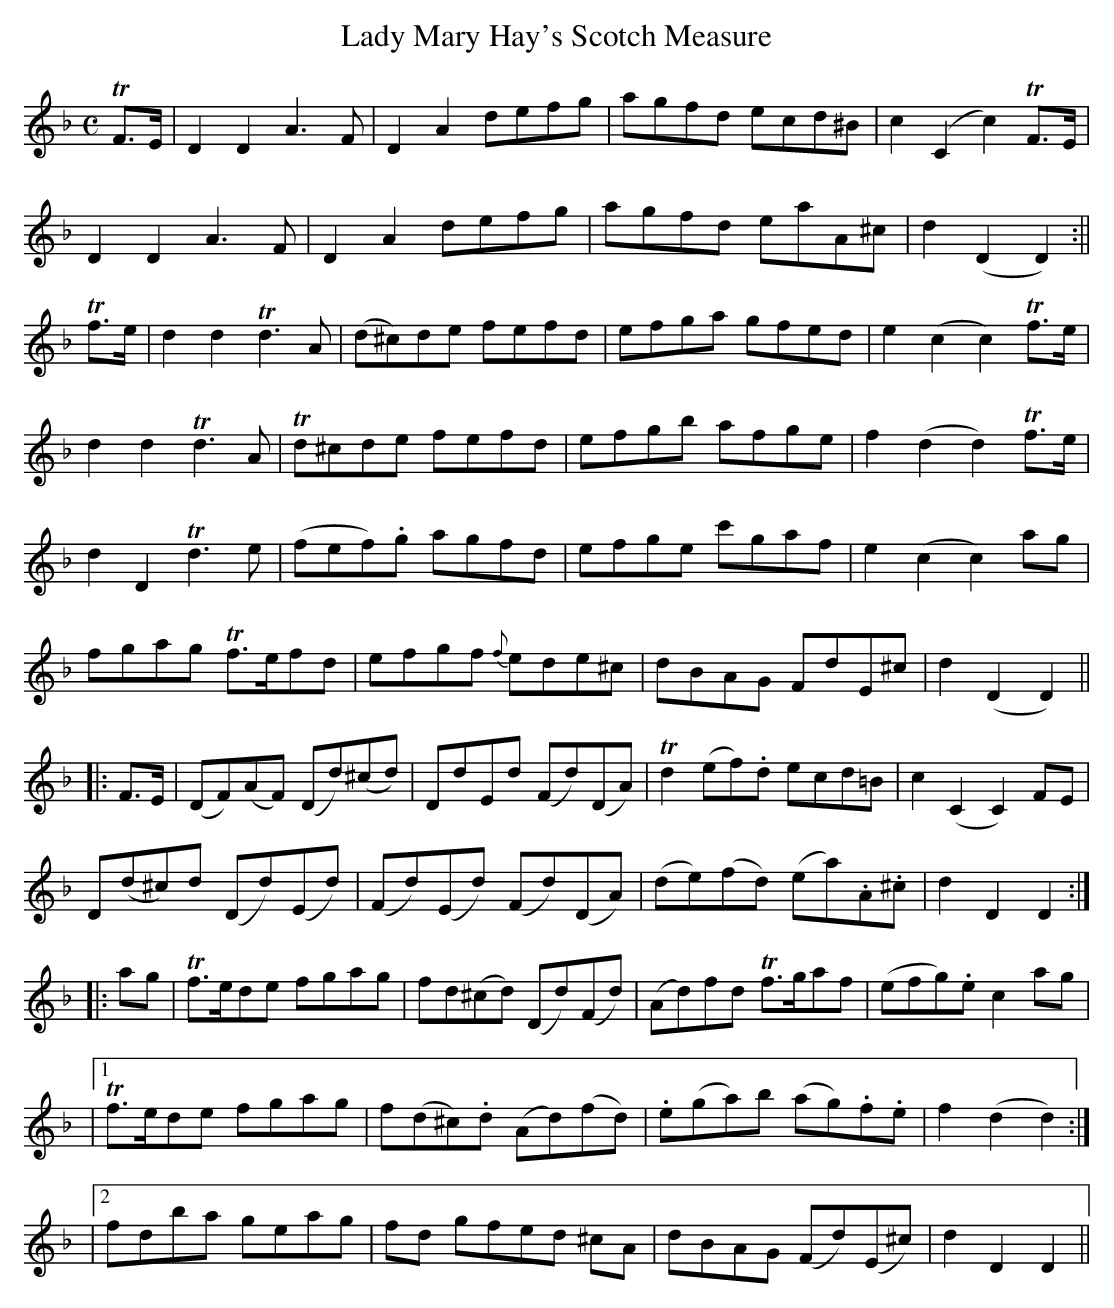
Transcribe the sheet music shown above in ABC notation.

X:1
T:Lady Mary Hay's Scotch Measure
M:C
L:1/8
K:Dmin
TF>E|D2D2 A3F|D2A2 defg|agfd ecd^B|c2 (C2 c2) TF>E|
D2D2 A3F|D2A2 defg|agfd eaA^c|d2 (D2 D2):||
Tf>e|d2d2 Td3A|(d^c)de fefd|efga gfed|e2(c2c2) Tf>e|
d2d2Td3A|Td^cde fefd|efgb afge|f2(d2d2) Tf>e|
d2D2Td3e|(fef).g agfd|efge c'gaf|e2(c2c2)ag|
fgag Tf>efd|efgf {f}ede^c|dBAG FdE^c|d2(D2D2)||
|:F>E|(DF)(AF) (Dd)(^cd)|DdEd (Fd)(DA)|Td2(ef).d ecd=B|c2(C2C2) FE|
D(d^c)d (Dd)(Ed)|(Fd)(Ed) (Fd)(DA)|(de)(fd) (ea).A.^c|d2D2D2:|
|:ag|Tf>ede fgag|fd(^cd) (Dd)(Fd)|(Ad)fd Tf>gaf|(efg).e c2 ag|
|1 Tf>ede fgag|f(d^c).d (Ad)(fd)|.e(ga)b (ag).f.e|f2(d2d2):|
|2 fdba geag|fd gfed ^cA|dBAG (Fd)(E^c)|d2D2D2||
